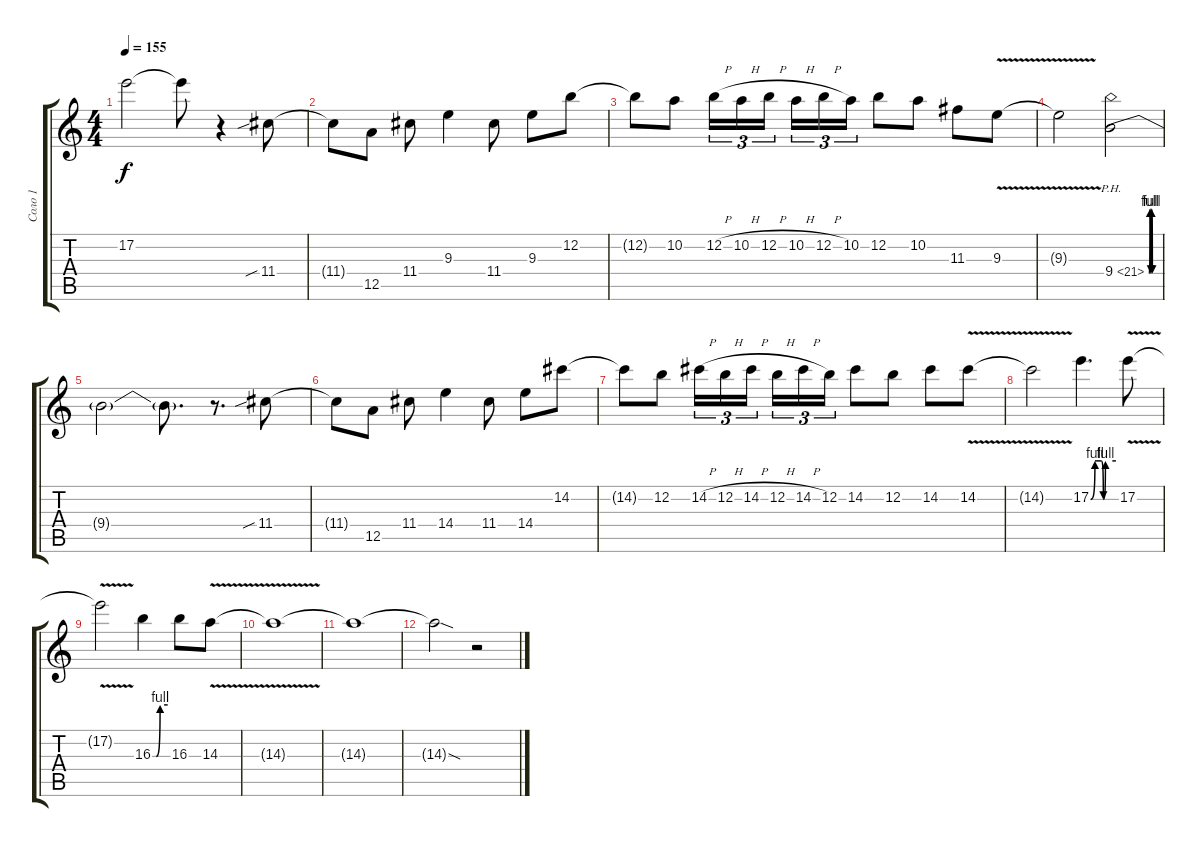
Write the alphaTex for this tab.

\track ("Соло 1" "Соло 1") {instrument overdrivenguitar}
\staff {score tabs}
\tuning (E4 B3 G3 D3 A2 E2) {hide}
\ts (4 4)
\tempo 155
\clef g2
\ks c
17.2{t}.2{dy f} 17.2{t}.8 r.4 11.4{sib}.8 |
11.4{t}.8 12.5.8 11.4.8 9.3.4 11.4.8 9.3.8 12.2.8 |
12.2{t}.8 10.2.8 12.2{h}.16{tu (3 2)} 10.2{h}.16{tu (3 2)} 12.2{h}.16{tu (3 2) beam splitsecondary} 10.2{h}.16{tu (3 2)} 12.2{h}.16{tu (3 2)} 10.2.16{tu (3 2)} 12.2.8 10.2.8 11.3.8 9.3{v}.8 |
9.3{t}.2 9.4{be (custom 0 0 5 4 10 0 15 4 20 0 60 0) ph 12}.2 |
9.4{t}.2 9.4{t}.8{d} r.8{d} 11.4{sib}.8 |
11.4{t}.8 12.5.8 11.4.8 14.4.4 11.4.8 14.4.8 14.2.8 |
14.2{t}.8 12.2.8 14.2{h}.16{tu (3 2)} 12.2{h}.16{tu (3 2)} 14.2{h}.16{tu (3 2) beam splitsecondary} 12.2{h}.16{tu (3 2)} 14.2{h}.16{tu (3 2)} 12.2.16{tu (3 2)} 14.2.8 12.2.8 14.2.8 14.2{v}.8 |
14.2{t}.2 17.2{be (custom 0 0 10 4 25 4 30 0 35 4 60 4)}.4{d} 17.2{v}.8 |
17.2{t}.2 16.3{be (custom 0 0 15 0 30 4 60 4)}.4 16.3.8 14.3{v}.8 |
14.3{t}.1 |
14.3{t}.1 |
14.3{sod t}.2 r.2
